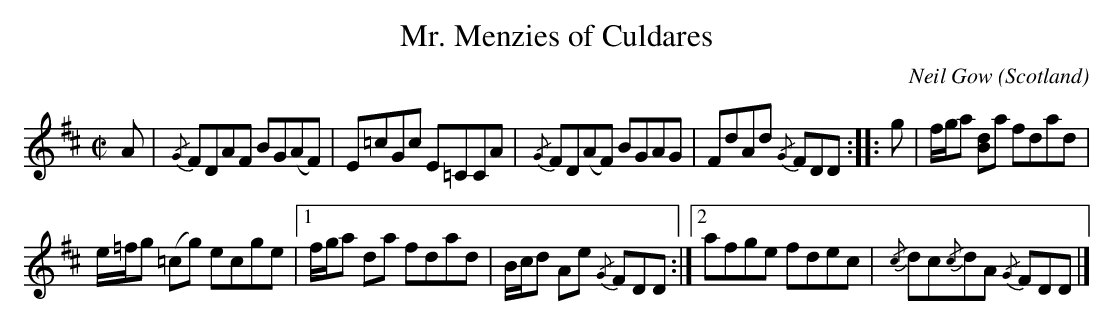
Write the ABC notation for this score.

X:1
U:~=!turn!
T:Mr. Menzies of Culdares
C:Neil Gow
O:Scotland
M:C|
L:1/8
K:D
A | {/G}FDAF BG(AF) | E=cGc E=CCA | {/G}FD(AF) BGAG | FdAd {/G}FDD :: g | f/2g/2a [Bd]a fdad |
e/2=f/2g (=cg) ecge | [1 f/2g/2a da fdad | B/2c/2d Ae {/G}FDD :| [2 afge fdec | {/c}dc{/c}dA {/G}FDD |]
